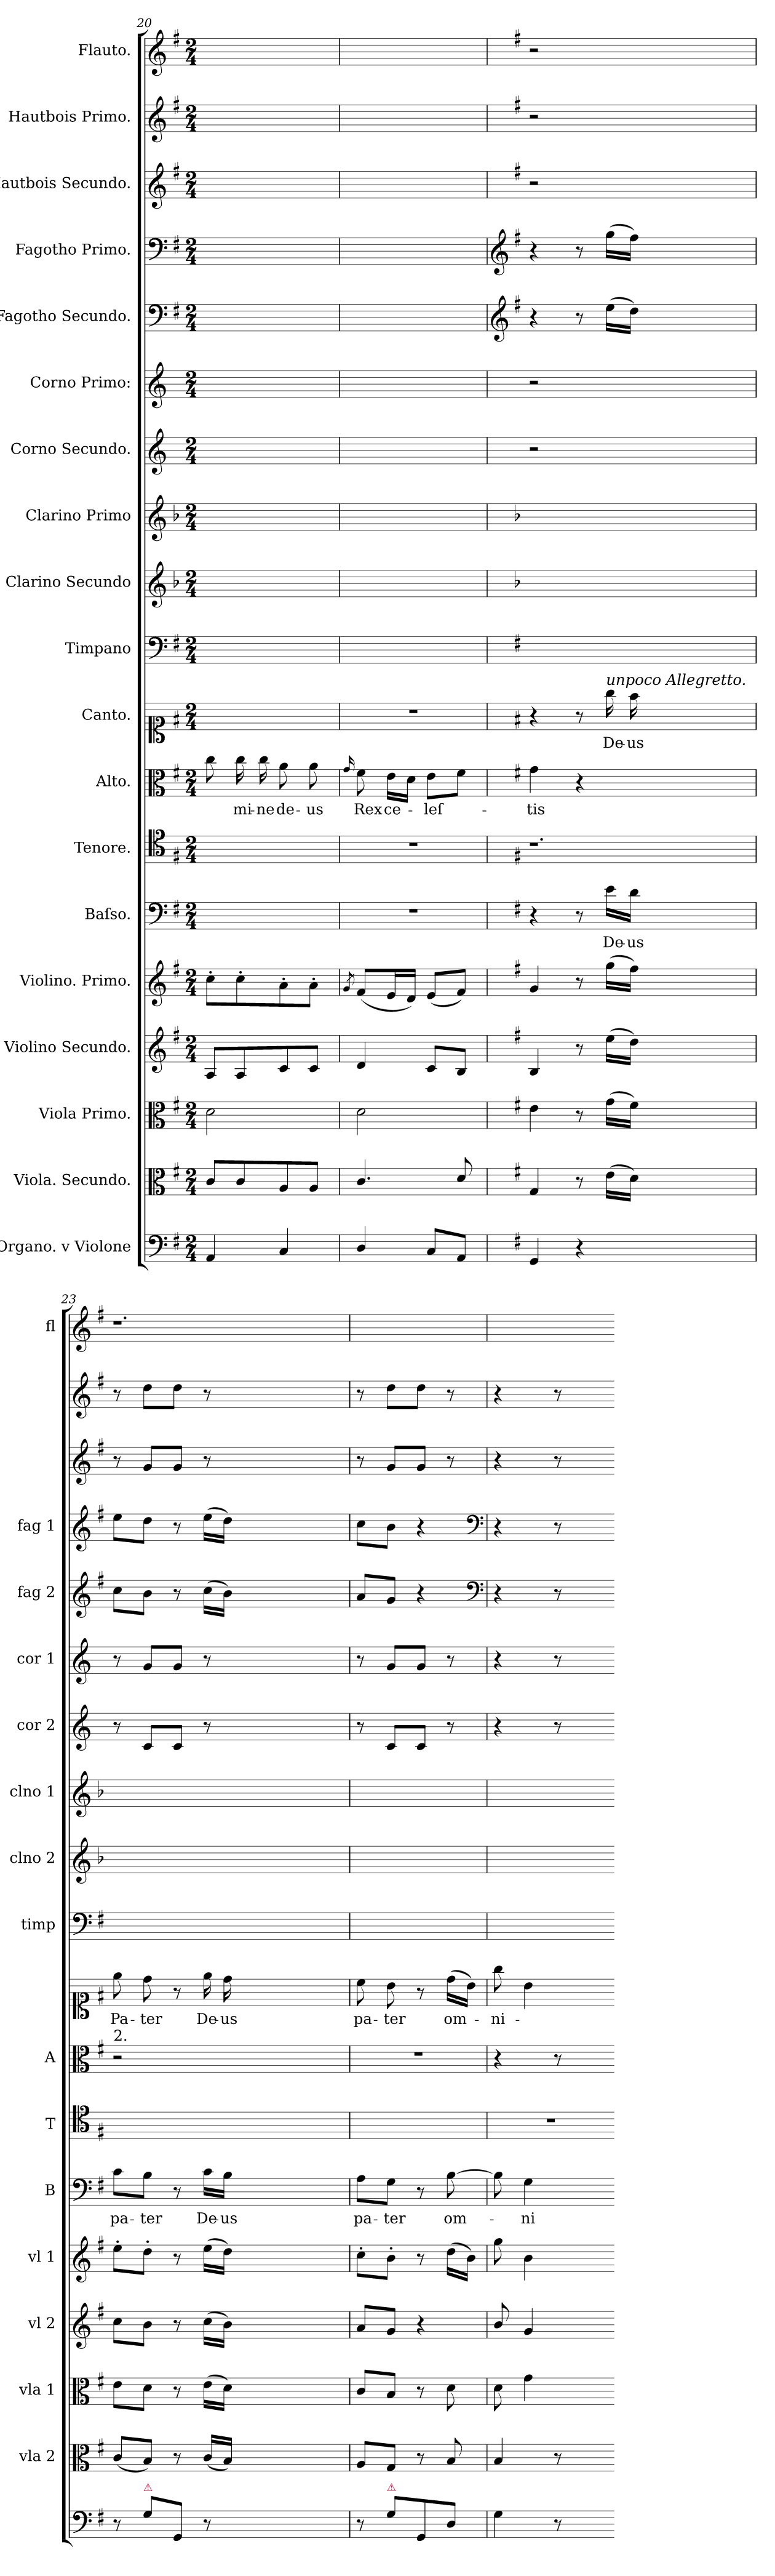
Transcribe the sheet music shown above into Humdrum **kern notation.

**kern	**kern	**kern	**kern	**kern	**dynam	**kern	**text	**dynam	**kern	**kern	**text	**kern	**text	**dynam	**kern	**kern	**kern	**kern	**dynam	**kern	**dynam	**kern	**dynam	**kern	**dynam	**kern	**dynam	**kern	**dynam	**kern
*part19	*part18	*part17	*part16	*part15	*part15	*part14	*part14	*part14	*part13	*part12	*part12	*part11	*part11	*part11	*part10	*part9	*part8	*part7	*part7	*part6	*part6	*part5	*part5	*part4	*part4	*part3	*part3	*part2	*part2	*part1
*staff19	*staff18	*staff17	*staff16	*staff15	*staff15	*staff14	*staff14	*staff14	*staff13	*staff12	*staff12	*staff11	*staff11	*staff11	*staff10	*staff9	*staff8	*staff7	*staff7	*staff6	*staff6	*staff5	*staff5	*staff4	*staff4	*staff3	*staff3	*staff2	*staff2	*staff1
*I"Organo. v Violone	*I"Viola. Secundo.	*I"Viola Primo.	*I"Violino Secundo.	*I"Violino. Primo.	*	*I"Baſso.	*	*	*I"Tenore.	*I"Alto.	*	*I"Canto.	*	*	*I"Timpano	*I"Clarino Secundo	*I"Clarino Primo	*I"Corno Secundo.	*	*I"Corno Primo:	*	*I"Fagotho Secundo.	*	*I"Fagotho Primo.	*	*I"Hautbois Secundo.	*	*I"Hautbois Primo.	*	*I"Flauto.
*	*I'vla 2	*I'vla 1	*I'vl 2	*I'vl 1	*	*I'B	*	*	*I'T	*I'A	*	*	*	*	*I'timp	*I'clno 2	*I'clno 1	*I'cor 2	*	*I'cor 1	*	*I'fag 2	*	*I'fag 1	*	*	*	*	*	*I'fl
*clefF4	*clefC3	*clefC3	*clefG2	*clefG2	*	*clefF4	*	*	*clefC4	*clefC3	*	*clefC1	*	*	*clefF4	*clefG2	*clefG2	*clefG2	*	*clefG2	*	*clefF4	*	*clefF4	*	*clefG2	*	*clefG2	*	*clefG2
*	*	*	*	*	*	*	*	*	*	*	*	*	*	*	*	*ITrd-1c-2	*ITrd-1c-2	*ITrd3c5	*	*ITrd3c5	*	*	*	*	*	*	*	*	*	*
*k[f#]	*k[f#]	*k[f#]	*k[f#]	*k[f#]	*	*k[f#]	*	*	*k[f#]	*k[f#]	*	*k[f#]	*	*	*k[f#]	*k[f#]	*k[f#]	*k[f#]	*	*k[f#]	*	*k[f#]	*	*k[f#]	*	*k[f#]	*	*k[f#]	*	*k[f#]
*G:	*G:	*G:	*G:	*G:	*	*G:	*	*	*G:	*G:	*	*G:	*	*	*G:	*G:	*G:	*G:	*	*G:	*	*G:	*	*G:	*	*G:	*	*G:	*	*G:
*M2/4	*M2/4	*M2/4	*M2/4	*M2/4	*	*M2/4	*	*	*M2/4	*M2/4	*	*M2/4	*	*	*M2/4	*M2/4	*M2/4	*M2/4	*	*M2/4	*	*M2/4	*	*M2/4	*	*M2/4	*	*M2/4	*	*M2/4
=20	=20	=20	=20	=20	=20	=20	=20	=20	=20	=20	=20	=20	=20	=20	=20	=20	=20	=20	=20	=20	=20	=20	=20	=20	=20	=20	=20	=20	=20	=20
4AA/	8c/L	2d\	8A/L	8cc'\L	.	2ryy	.	.	2ryy	8cc\	.	2ryy	.	.	2ryy	2ryy	2ryy	2ryy	.	2ryy	.	2ryy	.	2ryy	.	2ryy	.	2ryy	.	2ryy
.	8c/	.	8A/	8cc'\	.	.	.	.	.	16cc\	-mi-	.	.	.	.	.	.	.	.	.	.	.	.	.	.	.	.	.	.	.
.	.	.	.	.	.	.	.	.	.	16cc\	-ne	.	.	.	.	.	.	.	.	.	.	.	.	.	.	.	.	.	.	.
4C/	8A/	.	8c/	8a'\	.	.	.	.	.	8a\	de-	.	.	.	.	.	.	.	.	.	.	.	.	.	.	.	.	.	.	.
.	8A/J	.	8c/J	8a'\J	.	.	.	.	.	8a\	-us	.	.	.	.	.	.	.	.	.	.	.	.	.	.	.	.	.	.	.
=21	=21	=21	=21	=21	=21	=21	=21	=21	=21	=21	=21	=21	=21	=21	=21	=21	=21	=21	=21	=21	=21	=21	=21	=21	=21	=21	=21	=21	=21	=21
.	.	.	.	8qg/	.	.	.	.	.	16qqg/	.	.	.	.	.	.	.	.	.	.	.	.	.	.	.	.	.	.	.	.
4D/	4.c/	2d\	4d/	(8f#/L	.	2r	.	.	2r	8f#\	Rex	2r	.	.	2ryy	2ryy	2ryy	2ryy	.	2ryy	.	2ryy	.	2ryy	.	2ryy	.	2ryy	.	2ryy
.	.	.	.	16e/L	.	.	.	.	.	16e\LL	ce-	.	.	.	.	.	.	.	.	.	.	.	.	.	.	.	.	.	.	.
.	.	.	.	16d/JJ)	.	.	.	.	.	16d\JJ	.	.	.	.	.	.	.	.	.	.	.	.	.	.	.	.	.	.	.	.
8C/L	.	.	8c/L	(8e/L	.	.	.	.	.	8e\L	-leſ-	.	.	.	.	.	.	.	.	.	.	.	.	.	.	.	.	.	.	.
8AA/J	8d/	.	8B/J	8f#/J)	.	.	.	.	.	8f#\J	.	.	.	.	.	.	.	.	.	.	.	.	.	.	.	.	.	.	.	.
=22	=22	=22	=22	=22	=22	=22	=22	=22	=22	=22	=22	=22	=22	=22	=22	=22	=22	=22	=22	=22	=22	=22	=22	=22	=22	=22	=22	=22	=22	=22
*	*	*	*	*	*	*	*	*	*	*	*	*	*	*	*	*	*	*	*	*	*	*clefG2	*	*clefG2	*	*	*	*	*	*
*	*	*	*	*	*	*	*	*	*	*	*	*	*	*	*	*	*	*	*	*	*	*k[f#]	*	*k[f#]	*	*	*	*	*	*
!	!	!	!	!	!	!	!	!LO:DY:a	!	!	!	!	!	!LO:DY:a	!	!	!	!	!	!	!	!	!	!	!	!	!	!	!	!
4GG/	4G/	4e\	4B/	4g/	.	4r	.	for&colon;	1.r	4g\	-tis	4r	.	forte	2ryy	2ryy	4ryy	2r	.	2r	.	4r	.	4r	.	2r	.	2r	.	2r
!	!	!	!	!	!LO:DY:b	!	!	!	!	!	!	!	!	!	!	!	!	!	!	!	!	!	!LO:DY:a	!	!	!	!	!	!	!
4r	8r	8r	8r	8r	p&colon;	8r	.	.	.	4r	.	8r	.	.	.	.	4ryy	.	.	.	.	8r	Pianiſ&colon;	8r	.	.	.	.	.	.
!	!	!	!	!	!	!	!	!	!	!	!	!LO:TX:a:i:t=unpoco Allegretto.	!	!	!	!	!	!	!	!	!	!	!	!	!	!	!	!	!	!
!	!	!	!	!	!	!	!	!	!	!	!	!	!	!	!	!	!	!	!	!	!	!	!	!	!LO:DY:a	!	!	!	!	!
.	(16e\LL	(16g\LL	(16ee\LL	(16gg\LL	.	16e\LL	De-	.	.	.	.	16gg\	De-	.	.	.	.	.	.	.	.	(16ee\LL	.	(16gg\LL	Piano	.	.	.	.	.
.	16d\JJ)	16f#\JJ)	16dd\JJ)	16ff#\JJ)	.	16d\JJ	-us	.	.	.	.	16ff#\	-us	.	.	.	.	.	.	.	.	16dd\JJ)	.	16ff#\JJ)	.	.	.	.	.	.
1ryy	1ryy	1ryy	1ryy	1ryy	.	1ryy	.	.	.	1ryy	.	1ryy	.	.	1ryy	1ryy	1ryy	1ryy	.	1ryy	.	1ryy	.	1ryy	.	1ryy	.	1ryy	.	1ryy
=23	=23	=23	=23	=23	=23	=23	=23	=23	=23	=23	=23	=23	=23	=23	=23	=23	=23	=23	=23	=23	=23	=23	=23	=23	=23	=23	=23	=23	=23	=23
!	!	!	!	!	!	!	!	!	!	!LO:TX:a:t=2.	!	!	!	!	!	!	!	!	!	!	!	!	!	!	!	!	!	!	!	!
!	!	!	!	!	!	!	!	!	!	!	!	!	!	!	!	!	!	!	!LO:DY:b	!	!	!	!	!	!	!	!	!	!LO:DY:b	!
8r	(8c/L	8e\L	8cc\L	8ee'\L	.	8c\L	pa-	.	1.ryy	2r	.	8ee\	Pa-	.	2ryy	2ryy	2ryy	8r	pi	8r	.	8cc\L	.	8ee\L	.	8r	.	8r	p&colon;	1.r
!LO:TX:a:color=crimson:t=⚠	!	!	!	!	!	!	!	!	!	!	!	!	!	!	!	!	!	!	!	!	!	!	!	!	!	!	!	!	!	!
!	!	!	!	!	!	!	!	!	!	!	!	!	!	!	!	!	!	!	!	!	!LO:DY:b	!	!	!	!	!	!LO:DY:b	!	!	!
8G\L	8B/J)	8d\J	8b\J	8dd'\J	.	8B\J	-ter	.	.	.	.	8dd\	-ter	.	.	.	.	8G/L	.	8d/L	piano	8b\J	.	8dd\J	.	8g/L	pia.	8dd\L	.	.
8GG/J	8r	8r	8r	8r	.	8r	.	.	.	.	.	8r	.	.	.	.	.	8G/J	.	8d/J	.	8r	.	8r	.	8g/J	.	8dd\J	.	.
8r	(16c/LL	(16e\LL	(16cc\LL	(16ee\LL	.	16c\LL	De-	.	.	.	.	16ee\	De-	.	.	.	.	8r	.	8r	.	(16cc\LL	.	(16ee\LL	.	8r	.	8r	.	.
.	16B/JJ)	16d\JJ)	16b\JJ)	16dd\JJ)	.	16B\JJ	-us	.	.	.	.	16dd\	-us	.	.	.	.	.	.	.	.	16b\JJ)	.	16dd\JJ)	.	.	.	.	.	.
1ryy	1ryy	1ryy	1ryy	1ryy	.	1ryy	.	.	.	1ryy	.	1ryy	.	.	1ryy	1ryy	1ryy	1ryy	.	1ryy	.	1ryy	.	1ryy	.	1ryy	.	1ryy	.	.
=24	=24	=24	=24	=24	=24	=24	=24	=24	=24	=24	=24	=24	=24	=24	=24	=24	=24	=24	=24	=24	=24	=24	=24	=24	=24	=24	=24	=24	=24	=24
8r	8A/L	8c/L	8a/L	8cc'\L	.	8A\L	pa-	.	2ryy	2r	.	8cc\	pa-	.	2ryy	2ryy	2ryy	8r	.	8r	.	8a/L	.	8cc\L	.	8r	.	8r	.	2ryy
!LO:TX:a:color=crimson:t=⚠	!	!	!	!	!	!	!	!	!	!	!	!	!	!	!	!	!	!	!	!	!	!	!	!	!	!	!	!	!	!
8G\L	8G/J	8B/J	8g/J	8b'\J	.	8G\J	-ter	.	.	.	.	8b\	-ter	.	.	.	.	8G/L	.	8d/L	.	8g/J	.	8b\J	.	8g/L	.	8dd\L	.	.
8GG/	8r	8r	4r	8r	.	8r	.	.	.	.	.	8r	.	.	.	.	.	8G/J	.	8d/J	.	4r	.	4r	.	8g/J	.	8dd\J	.	.
8D/J	8B/	8d\	.	(16dd\LL	.	[8B\	om-	.	.	.	.	(16dd\LL	om-	.	.	.	.	8r	.	8r	.	.	.	.	.	8r	.	8r	.	.
.	.	.	.	16b\JJ)	.	.	.	.	.	.	.	16b\JJ)	.	.	.	.	.	.	.	.	.	.	.	.	.	.	.	.	.	.
*	*	*	*	*	*	*	*	*	*	*	*	*	*	*	*	*	*	*	*	*	*	*clefF4	*	*clefF4	*	*	*	*	*	*
=25	=25	=25	=25	=25	=25	=25	=25	=25	=25	=25	=25	=25	=25	=25	=25	=25	=25	=25	=25	=25	=25	=25	=25	=25	=25	=25	=25	=25	=25	=25
4G\	4B/	8d\	8b/	8gg\	.	8B\]	.	.	2r	4r	.	8gg\	-ni-	.	2ryy	2ryy	2ryy	4r	.	4r	.	4r	.	4r	.	4r	.	4r	.	2ryy
.	.	4g\	4g/	4b\	.	4G\	-ni-	.	.	.	.	4b\	.	.	.	.	.	.	.	.	.	.	.	.	.	.	.	.	.	.
8r	8r	.	.	.	.	.	.	.	.	8r	.	.	.	.	.	.	.	8r	.	8r	.	8r	.	8r	.	8r	.	8r	.	.
8ryy	8ryy	8ryy	8ryy	8ryy	.	8ryy	.	.	.	8ryy	.	8ryy	.	.	.	.	.	8ryy	.	8ryy	.	8ryy	.	8ryy	.	8ryy	.	8ryy	.	.
=-	=-	=-	=-	=-	=-	=-	=-	=-	=-	=-	=-	=-	=-	=-	=-	=-	=-	=-	=-	=-	=-	=-	=-	=-	=-	=-	=-	=-	=-	=-
*-	*-	*-	*-	*-	*-	*-	*-	*-	*-	*-	*-	*-	*-	*-	*-	*-	*-	*-	*-	*-	*-	*-	*-	*-	*-	*-	*-	*-	*-	*-
